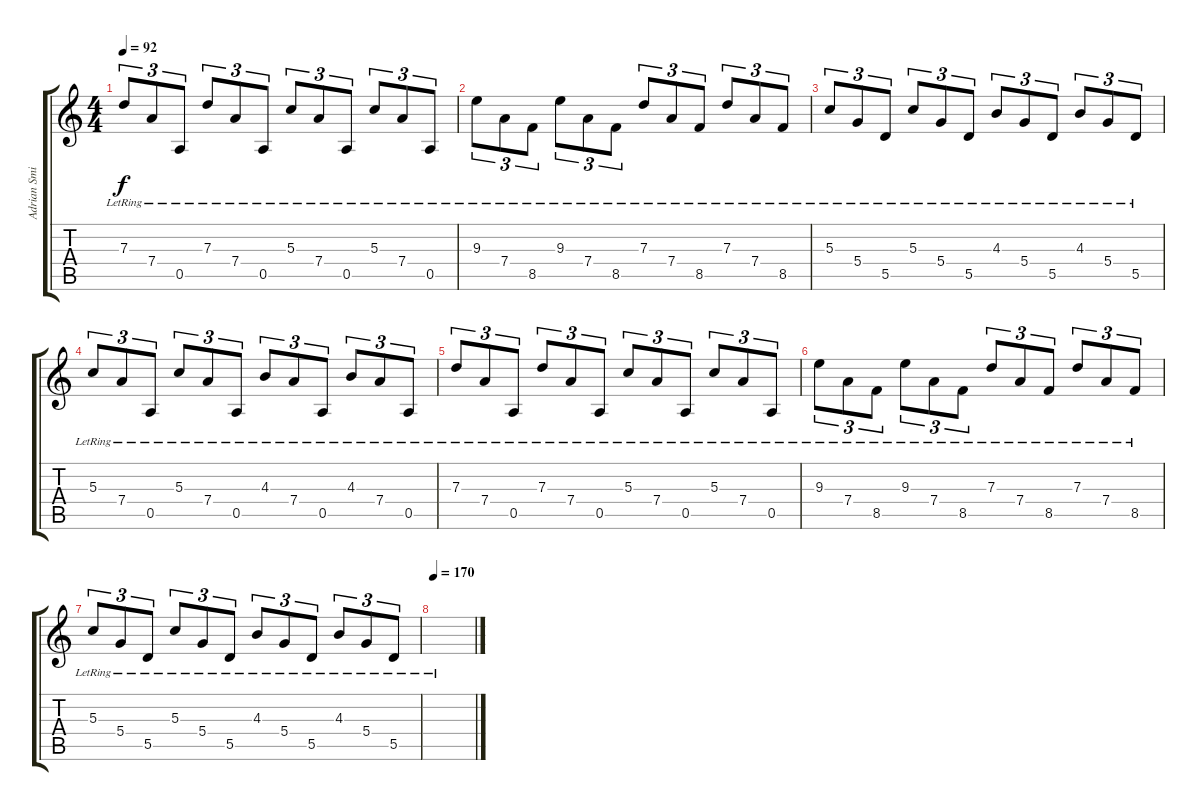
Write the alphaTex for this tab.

\track ("Adrian Smith" "Adrian Smi") {instrument acousticguitarsteel}
\staff {score tabs}
\tuning (E4 B3 G3 D3 A2 E2) {hide}
\ts (4 4)
\tempo 92
\clef g2
\ks c
7.3{lr}.8{tu (3 2) dy f} 7.4{lr}.8{tu (3 2)} 0.5{lr}.8{tu (3 2)} 7.3{lr}.8{tu (3 2)} 7.4{lr}.8{tu (3 2)} 0.5{lr}.8{tu (3 2)} 5.3{lr}.8{tu (3 2)} 7.4{lr}.8{tu (3 2)} 0.5{lr}.8{tu (3 2)} 5.3{lr}.8{tu (3 2)} 7.4{lr}.8{tu (3 2)} 0.5{lr}.8{tu (3 2)} |
9.3{lr}.8{tu (3 2)} 7.4{lr}.8{tu (3 2)} 8.5{lr}.8{tu (3 2)} 9.3{lr}.8{tu (3 2)} 7.4{lr}.8{tu (3 2)} 8.5{lr}.8{tu (3 2)} 7.3{lr}.8{tu (3 2)} 7.4{lr}.8{tu (3 2)} 8.5{lr}.8{tu (3 2)} 7.3{lr}.8{tu (3 2)} 7.4{lr}.8{tu (3 2)} 8.5{lr}.8{tu (3 2)} |
5.3{lr}.8{tu (3 2)} 5.4{lr}.8{tu (3 2)} 5.5{lr}.8{tu (3 2)} 5.3{lr}.8{tu (3 2)} 5.4{lr}.8{tu (3 2)} 5.5{lr}.8{tu (3 2)} 4.3{lr}.8{tu (3 2)} 5.4{lr}.8{tu (3 2)} 5.5{lr}.8{tu (3 2)} 4.3{lr}.8{tu (3 2)} 5.4{lr}.8{tu (3 2)} 5.5{lr}.8{tu (3 2)} |
5.3{lr}.8{tu (3 2)} 7.4{lr}.8{tu (3 2)} 0.5{lr}.8{tu (3 2)} 5.3{lr}.8{tu (3 2)} 7.4{lr}.8{tu (3 2)} 0.5{lr}.8{tu (3 2)} 4.3{lr}.8{tu (3 2)} 7.4{lr}.8{tu (3 2)} 0.5{lr}.8{tu (3 2)} 4.3{lr}.8{tu (3 2)} 7.4{lr}.8{tu (3 2)} 0.5{lr}.8{tu (3 2)} |
7.3{lr}.8{tu (3 2)} 7.4{lr}.8{tu (3 2)} 0.5{lr}.8{tu (3 2)} 7.3{lr}.8{tu (3 2)} 7.4{lr}.8{tu (3 2)} 0.5{lr}.8{tu (3 2)} 5.3{lr}.8{tu (3 2)} 7.4{lr}.8{tu (3 2)} 0.5{lr}.8{tu (3 2)} 5.3{lr}.8{tu (3 2)} 7.4{lr}.8{tu (3 2)} 0.5{lr}.8{tu (3 2)} |
9.3{lr}.8{tu (3 2)} 7.4{lr}.8{tu (3 2)} 8.5{lr}.8{tu (3 2)} 9.3{lr}.8{tu (3 2)} 7.4{lr}.8{tu (3 2)} 8.5{lr}.8{tu (3 2)} 7.3{lr}.8{tu (3 2)} 7.4{lr}.8{tu (3 2)} 8.5{lr}.8{tu (3 2)} 7.3{lr}.8{tu (3 2)} 7.4{lr}.8{tu (3 2)} 8.5{lr}.8{tu (3 2)} |
5.3{lr}.8{tu (3 2)} 5.4{lr}.8{tu (3 2)} 5.5{lr}.8{tu (3 2)} 5.3{lr}.8{tu (3 2)} 5.4{lr}.8{tu (3 2)} 5.5{lr}.8{tu (3 2)} 4.3{lr}.8{tu (3 2)} 5.4{lr}.8{tu (3 2)} 5.5{lr}.8{tu (3 2)} 4.3{lr}.8{tu (3 2)} 5.4{lr}.8{tu (3 2)} 5.5{lr}.8{tu (3 2)} |
\tempo 170
